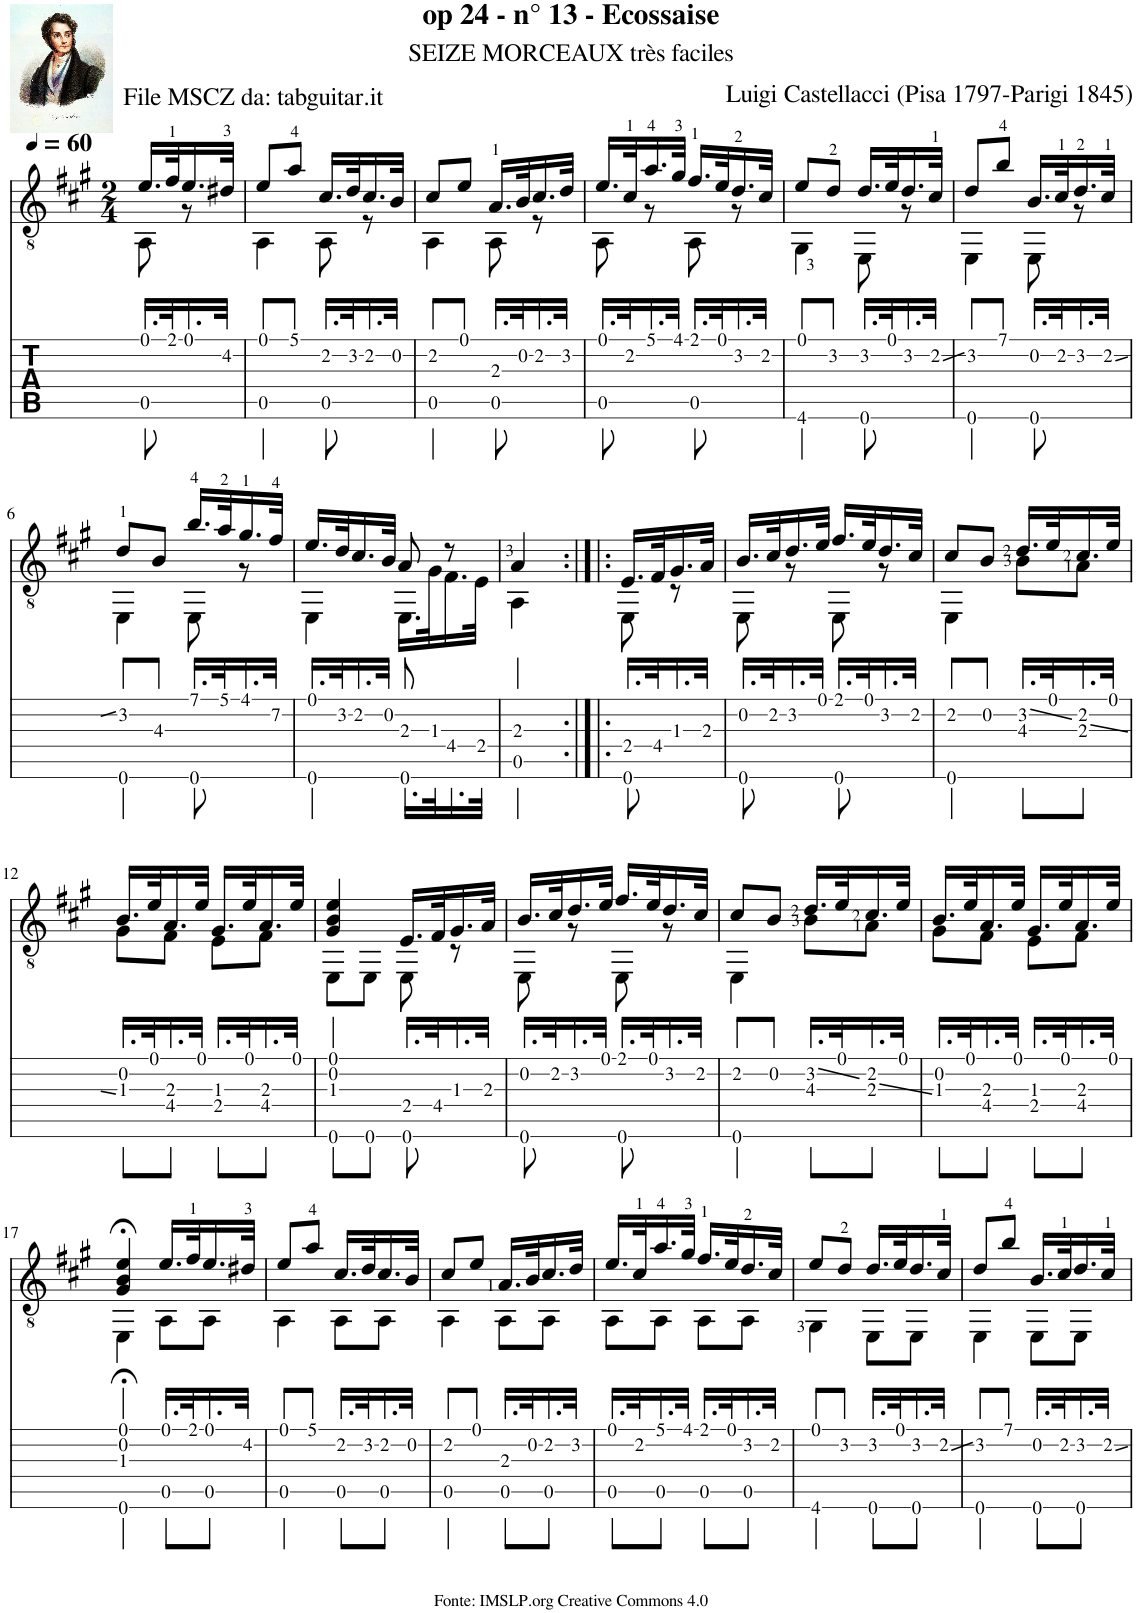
**kern	**kern
*part2	*part1
*staff2	*staff1
*I"Chitarra classica (Intavolatura)	*I"Classical Guitar
*stria6	*
*	*clefGv2
*k[f#c#g#]	*k[f#c#g#]
*M2/4	*M2/4
*MM60	*MM60
=	=
*^	*^
16.e/LL	8AA\	16.e/LL	8AA\
32f#/K	.	32f#/K	.
16.e/	8r	16.e/	8r
32d#X/JJk	.	32d#X/JJk	.
=1	=1	=1	=1
8e/L	4AA\	8e/L	4AA\
8a/J	.	8a/J	.
16.c#/LL	8AA\	16.c#/LL	8AA\
32d/K	.	32d/K	.
16.c#/	8r	16.c#/	8r
32B/JJk	.	32B/JJk	.
=2	=2	=2	=2
8c#/L	4AA\	8c#/L	4AA\
8e/J	.	8e/J	.
16.A/LL	8AA\	16.A/LL	8AA\
32B/K	.	32B/K	.
16.c#/	8r	16.c#/	8r
32d/JJk	.	32d/JJk	.
=3	=3	=3	=3
16.e/LL	8AA\	16.e/LL	8AA\
32c#/K	.	32c#/K	.
16.a/	8r	16.a/	8r
32g#/JJk	.	32g#/JJk	.
16.f#/LL	8AA\	16.f#/LL	8AA\
32e/K	.	32e/K	.
16.d/	8r	16.d/	8r
32c#/JJk	.	32c#/JJk	.
=4	=4	=4	=4
8e/L	4GG#\	8e/L	4GG#\
8d/J	.	8d/J	.
16.d/LL	8EE\	16.d/LL	8EE\
32e/K	.	32e/K	.
16.d/	8r	16.d/	8r
32c#/JJk	.	32c#/JJk	.
=5	=5	=5	=5
8d/L	4EE\	8d/L	4EE\
8b/J	.	8b/J	.
16.B/LL	8EE\	16.B/LL	8EE\
32c#/K	.	32c#/K	.
16.d/	8r	16.d/	8r
32c#/JJk	.	32c#/JJk	.
!!LO:LB:g=z	!!
=6	=6	=6	=6
8d/L	4EE\	8d/L	4EE\
8B/J	.	8B/J	.
16.b/LL	8EE\	16.b/LL	8EE\
32a/K	.	32a/K	.
16.g#/	8r	16.g#/	8r
32f#/JJk	.	32f#/JJk	.
=7	=7	=7	=7
16.e/LL	4EE\	16.e/LL	4EE\
32d/K	.	32d/K	.
16.c#/	.	16.c#/	.
32B/JJk	.	32B/JJk	.
8A/	16.EE\LL	8A/	16.EE\LL
.	32G#\K	.	32G#\K
8r	16.F#\	8r	16.F#\
.	32E\JJk	.	32E\JJk
=8	=8	=8	=8
4A/	4AA\	4A/	4AA\
=9:|!|:	=9:|!|:	=9:|!|:	=9:|!|:
16.E/LL	8EE\	16.E/LL	8EE\
32F#/K	.	32F#/K	.
16.G#/	8r	16.G#/	8r
32A/JJk	.	32A/JJk	.
=10	=10	=10	=10
16.B/LL	8EE\	16.B/LL	8EE\
32c#/K	.	32c#/K	.
16.d/	8r	16.d/	8r
32e/JJk	.	32e/JJk	.
16.f#/LL	8EE\	16.f#/LL	8EE\
32e/K	.	32e/K	.
16.d/	8r	16.d/	8r
32c#/JJk	.	32c#/JJk	.
=11	=11	=11	=11
8c#/L	4EE\	8c#/L	4EE\
8B/J	.	8B/J	.
16.d/LL	8B\L	16.d/LL	8B\L
32e/K	.	32e/K	.
16.c#/	8A\J	16.c#/	8A\J
32e/JJk	.	32e/JJk	.
!!LO:LB:g=z	!!
=12	=12	=12	=12
16.B/LL	8G#\L	16.B/LL	8G#\L
32e/K	.	32e/K	.
16.A/	8F#\J	16.A/	8F#\J
32e/JJk	.	32e/JJk	.
16.G#/LL	8E\L	16.G#/LL	8E\L
32e/K	.	32e/K	.
16.A/	8F#\J	16.A/	8F#\J
32e/JJk	.	32e/JJk	.
=13	=13	=13	=13
4G#/ 4B/ 4e/	8EE\L	4G#/ 4B/ 4e/	8EE\L
.	8EE\J	.	8EE\J
16.E/LL	8EE\	16.E/LL	8EE\
32F#/K	.	32F#/K	.
16.G#/	8r	16.G#/	8r
32A/JJk	.	32A/JJk	.
=14	=14	=14	=14
16.B/LL	8EE\	16.B/LL	8EE\
32c#/K	.	32c#/K	.
16.d/	8r	16.d/	8r
32e/JJk	.	32e/JJk	.
16.f#/LL	8EE\	16.f#/LL	8EE\
32e/K	.	32e/K	.
16.d/	8r	16.d/	8r
32c#/JJk	.	32c#/JJk	.
=15	=15	=15	=15
8c#/L	4EE\	8c#/L	4EE\
8B/J	.	8B/J	.
16.d/LL	8B\L	16.d/LL	8B\L
32e/K	.	32e/K	.
16.c#/	8A\J	16.c#/	8A\J
32e/JJk	.	32e/JJk	.
=16	=16	=16	=16
16.B/LL	8G#\L	16.B/LL	8G#\L
32e/K	.	32e/K	.
16.A/	8F#\J	16.A/	8F#\J
32e/JJk	.	32e/JJk	.
16.G#/LL	8E\L	16.G#/LL	8E\L
32e/K	.	32e/K	.
16.A/	8F#\J	16.A/	8F#\J
32e/JJk	.	32e/JJk	.
!!LO:LB:g=z	!!
=17	=17	=17	=17
4G#/;< 4B/;< 4e/;<	4EE\	4G#/;< 4B/;< 4e/;<	4EE\
16.e/LL	8AA\L	16.e/LL	8AA\L
32f#/K	.	32f#/K	.
16.e/	8AA\J	16.e/	8AA\J
32d#X/JJk	.	32d#X/JJk	.
=18	=18	=18	=18
8e/L	4AA\	8e/L	4AA\
8a/J	.	8a/J	.
16.c#/LL	8AA\L	16.c#/LL	8AA\L
32d/K	.	32d/K	.
16.c#/	8AA\J	16.c#/	8AA\J
32B/JJk	.	32B/JJk	.
=19	=19	=19	=19
8c#/L	4AA\	8c#/L	4AA\
8e/J	.	8e/J	.
16.A/LL	8AA\L	16.A/LL	8AA\L
32B/K	.	32B/K	.
16.c#/	8AA\J	16.c#/	8AA\J
32d/JJk	.	32d/JJk	.
=20	=20	=20	=20
16.e/LL	8AA\L	16.e/LL	8AA\L
32c#/K	.	32c#/K	.
16.a/	8AA\J	16.a/	8AA\J
32g#/JJk	.	32g#/JJk	.
16.f#/LL	8AA\L	16.f#/LL	8AA\L
32e/K	.	32e/K	.
16.d/	8AA\J	16.d/	8AA\J
32c#/JJk	.	32c#/JJk	.
=21	=21	=21	=21
8e/L	4GG#\	8e/L	4GG#\
8d/J	.	8d/J	.
16.d/LL	8EE\L	16.d/LL	8EE\L
32e/K	.	32e/K	.
16.d/	8EE\J	16.d/	8EE\J
32c#/JJk	.	32c#/JJk	.
=22	=22	=22	=22
8d/L	4EE\	8d/L	4EE\
8b/J	.	8b/J	.
16.B/LL	8EE\L	16.B/LL	8EE\L
32c#/K	.	32c#/K	.
16.d/	8EE\J	16.d/	8EE\J
32c#/JJk	.	32c#/JJk	.
*v	*v	*	*
*	*v	*v
=	=
*-	*-
